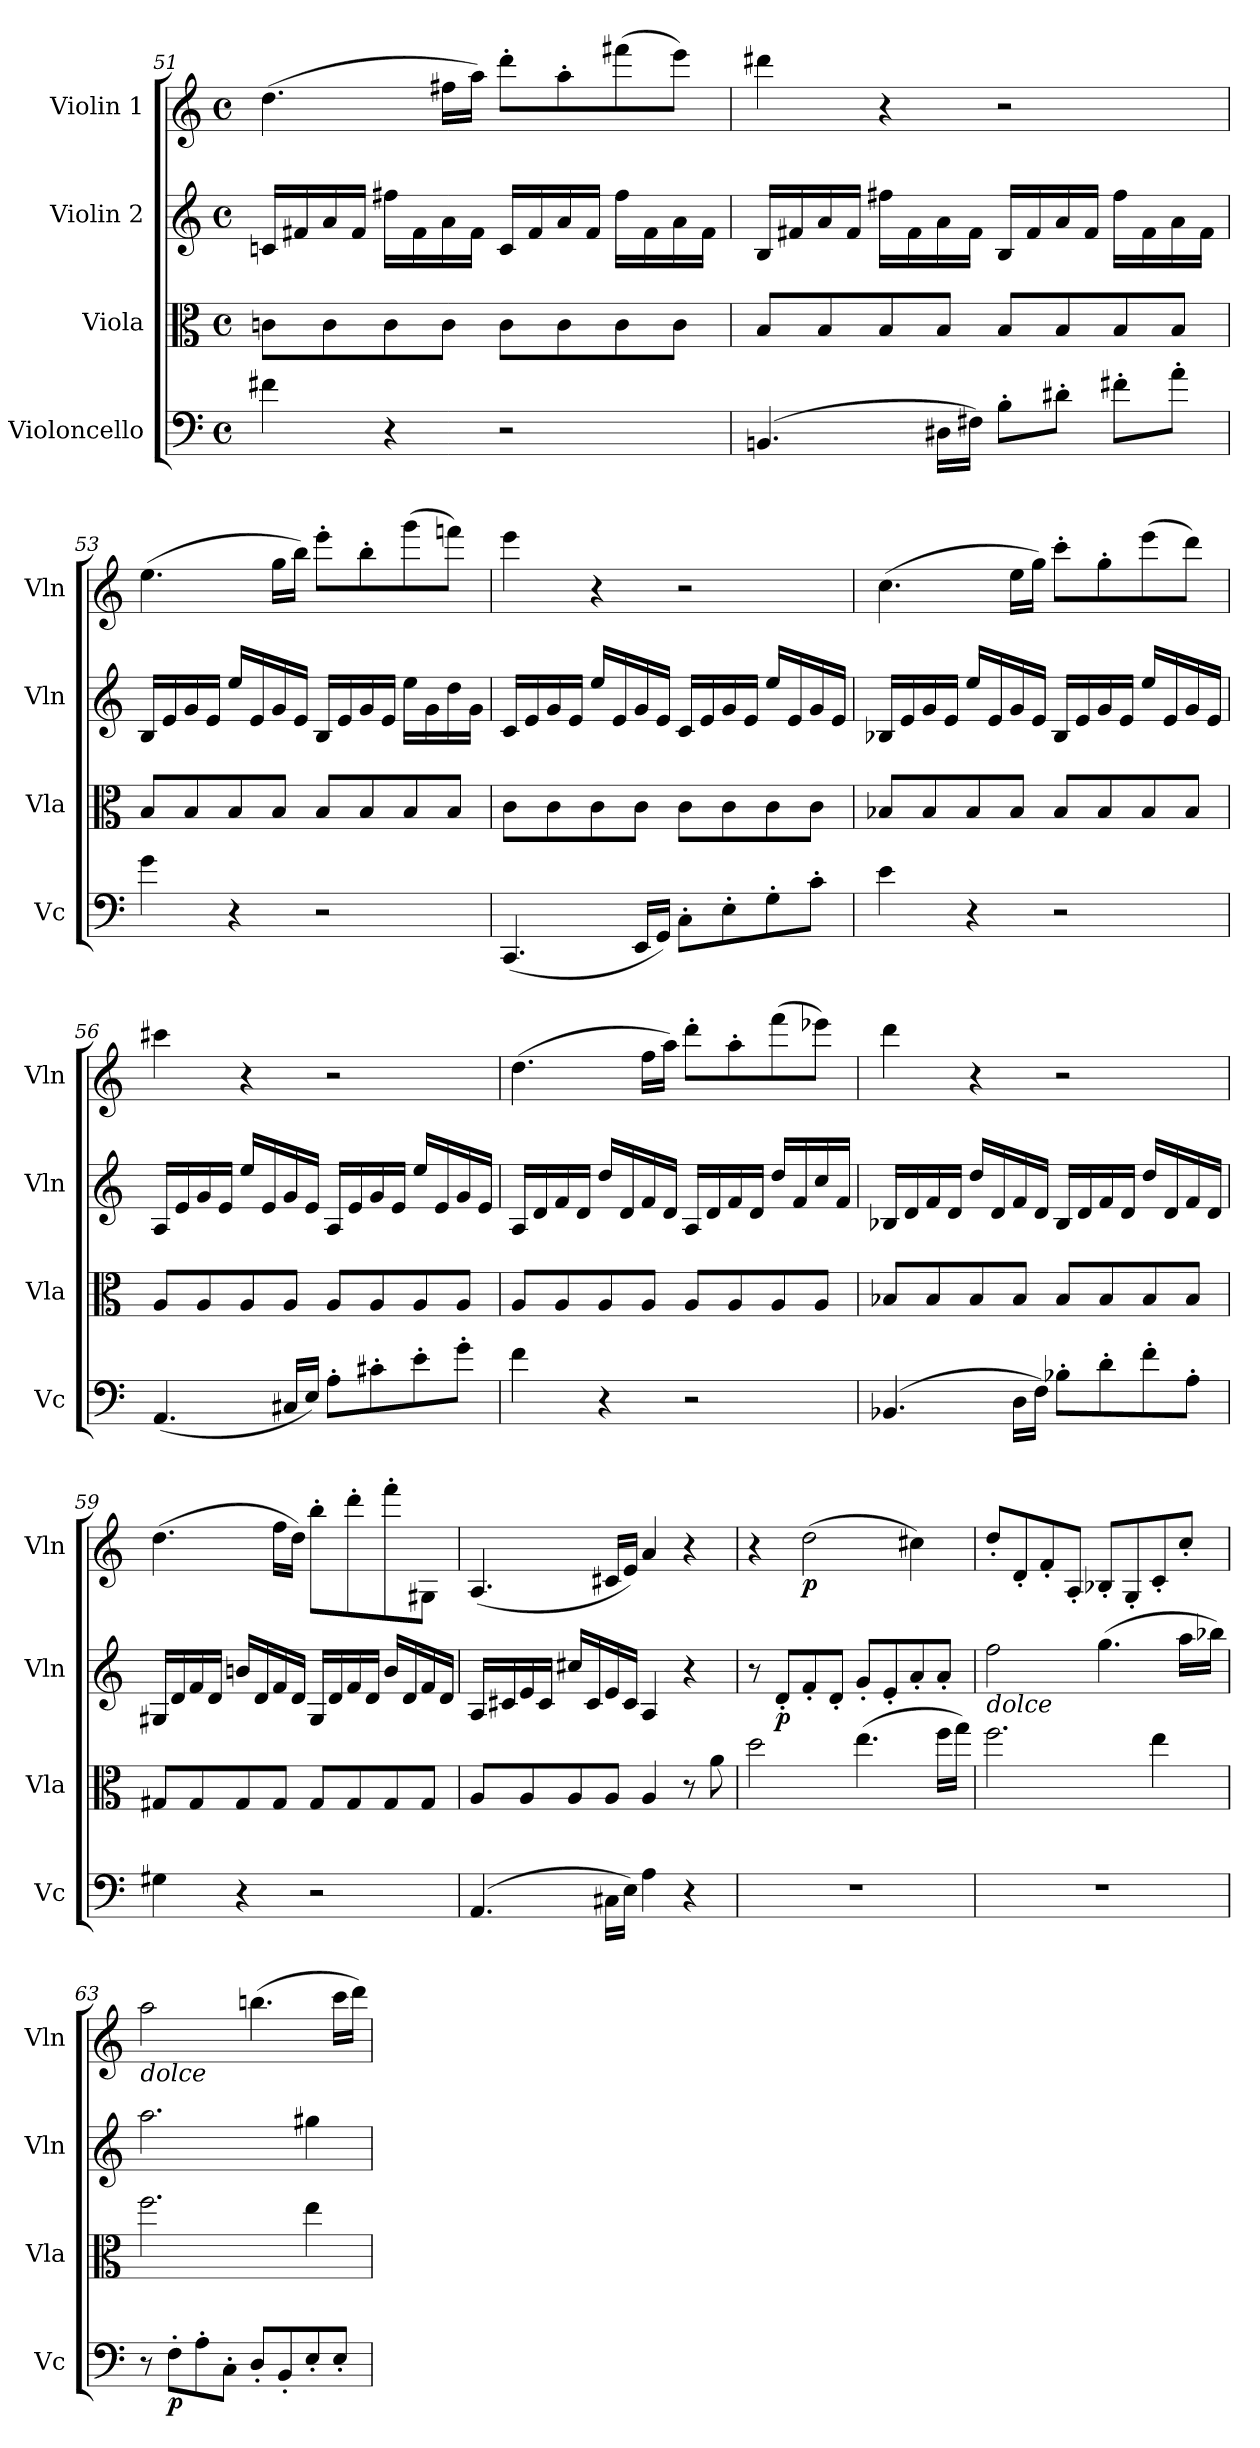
**kern	**dynam	**kern	**dynam	**kern	**dynam	**kern	**dynam
*part4	*part4	*part3	*part3	*part2	*part2	*part1	*part1
*staff4	*staff4	*staff3	*staff3	*staff2	*staff2	*staff1	*staff1
*I"Violoncello	*	*I"Viola	*	*I"Violin 2	*	*I"Violin 1	*
*I'Vc	*	*I'Vla	*	*I'Vln	*	*I'Vln	*
!!LO:LB:g=z
*clefF4	*	*clefC3	*	*clefG2	*	*clefG2	*
*k[]	*	*k[]	*	*k[]	*	*k[]	*
*M4/4	*	*M4/4	*	*M4/4	*	*M4/4	*
*met(c)	*	*met(c)	*	*met(c)	*	*met(c)	*
=51	=51	=51	=51	=51	=51	=51	=51
4f#X\	.	8cn\L	.	16cn/LL	.	(4.dd\	.
.	.	.	.	16f#X/	.	.	.
.	.	8c\	.	16a/	.	.	.
.	.	.	.	16f#/JJ	.	.	.
4r	.	8c\	.	16ff#X\LL	.	.	.
.	.	.	.	16f#\	.	.	.
.	.	8c\J	.	16a\	.	16ff#X\LL	.
.	.	.	.	16f#\JJ	.	16aa\JJ)	.
2r	.	8c\L	.	16c/LL	.	8ddd'\L	.
.	.	.	.	16f#/	.	.	.
.	.	8c\	.	16a/	.	8aa'\	.
.	.	.	.	16f#/JJ	.	.	.
.	.	8c\	.	16ff#\LL	.	(8fff#X\	.
.	.	.	.	16f#\	.	.	.
.	.	8c\J	.	16a\	.	8eee\J)	.
.	.	.	.	16f#\JJ	.	.	.
=52	=52	=52	=52	=52	=52	=52	=52
(4.BBn/	.	8B/L	.	16B/LL	.	4ddd#X\	.
.	.	.	.	16f#X/	.	.	.
.	.	8B/	.	16a/	.	.	.
.	.	.	.	16f#/JJ	.	.	.
.	.	8B/	.	16ff#X\LL	.	4r	.
.	.	.	.	16f#\	.	.	.
16D#X\LL	.	8B/J	.	16a\	.	.	.
16F#X\JJ)	.	.	.	16f#\JJ	.	.	.
8B'\L	.	8B/L	.	16B/LL	.	2r	.
.	.	.	.	16f#/	.	.	.
8d#X'\J	.	8B/	.	16a/	.	.	.
.	.	.	.	16f#/JJ	.	.	.
8f#X'\L	.	8B/	.	16ff#\LL	.	.	.
.	.	.	.	16f#\	.	.	.
8a'\J	.	8B/J	.	16a\	.	.	.
.	.	.	.	16f#\JJ	.	.	.
!!LO:LB:g=z
=53	=53	=53	=53	=53	=53	=53	=53
4g\	.	8B/L	.	16B/LL	.	(4.ee\	.
.	.	.	.	16e/	.	.	.
.	.	8B/	.	16g/	.	.	.
.	.	.	.	16e/JJ	.	.	.
4r	.	8B/	.	16ee/LL	.	.	.
.	.	.	.	16e/	.	.	.
.	.	8B/J	.	16g/	.	16gg\LL	.
.	.	.	.	16e/JJ	.	16bb\JJ)	.
2r	.	8B/L	.	16B/LL	.	8eee'\L	.
.	.	.	.	16e/	.	.	.
.	.	8B/	.	16g/	.	8bb'\	.
.	.	.	.	16e/JJ	.	.	.
.	.	8B/	.	16ee\LL	.	(8ggg\	.
.	.	.	.	16g\	.	.	.
.	.	8B/J	.	16dd\	.	8fffn\J)	.
.	.	.	.	16g\JJ	.	.	.
!!LO:LB:g=z
=54	=54	=54	=54	=54	=54	=54	=54
(4.CC/	.	8c\L	.	16c/LL	.	4eee\	.
.	.	.	.	16e/	.	.	.
.	.	8c\	.	16g/	.	.	.
.	.	.	.	16e/JJ	.	.	.
.	.	8c\	.	16ee/LL	.	4r	.
.	.	.	.	16e/	.	.	.
16EE/LL	.	8c\J	.	16g/	.	.	.
16GG/JJ)	.	.	.	16e/JJ	.	.	.
8C'\L	.	8c\L	.	16c/LL	.	2r	.
.	.	.	.	16e/	.	.	.
8E'\	.	8c\	.	16g/	.	.	.
.	.	.	.	16e/JJ	.	.	.
8G'\	.	8c\	.	16ee/LL	.	.	.
.	.	.	.	16e/	.	.	.
8c'\J	.	8c\J	.	16g/	.	.	.
.	.	.	.	16e/JJ	.	.	.
=55	=55	=55	=55	=55	=55	=55	=55
4e\	.	8B-X/L	.	16B-X/LL	.	(4.cc\	.
.	.	.	.	16e/	.	.	.
.	.	8B-/	.	16g/	.	.	.
.	.	.	.	16e/JJ	.	.	.
4r	.	8B-/	.	16ee/LL	.	.	.
.	.	.	.	16e/	.	.	.
.	.	8B-/J	.	16g/	.	16ee\LL	.
.	.	.	.	16e/JJ	.	16gg\JJ)	.
2r	.	8B-/L	.	16B-/LL	.	8ccc'\L	.
.	.	.	.	16e/	.	.	.
.	.	8B-/	.	16g/	.	8gg'\	.
.	.	.	.	16e/JJ	.	.	.
.	.	8B-/	.	16ee/LL	.	(8eee\	.
.	.	.	.	16e/	.	.	.
.	.	8B-/J	.	16g/	.	8ddd\J)	.
.	.	.	.	16e/JJ	.	.	.
!!LO:LB:g=z
=56	=56	=56	=56	=56	=56	=56	=56
(<4.AA/	.	8A/L	.	16A/LL	.	4ccc#X\	.
.	.	.	.	16e/	.	.	.
.	.	8A/	.	16g/	.	.	.
.	.	.	.	16e/JJ	.	.	.
.	.	8A/	.	16ee/LL	.	4r	.
.	.	.	.	16e/	.	.	.
16C#X/LL	.	8A/J	.	16g/	.	.	.
16E/JJ)	.	.	.	16e/JJ	.	.	.
8A'\L	.	8A/L	.	16A/LL	.	2r	.
.	.	.	.	16e/	.	.	.
8c#X'\	.	8A/	.	16g/	.	.	.
.	.	.	.	16e/JJ	.	.	.
8e'\	.	8A/	.	16ee/LL	.	.	.
.	.	.	.	16e/	.	.	.
8g'\J	.	8A/J	.	16g/	.	.	.
.	.	.	.	16e/JJ	.	.	.
!!LO:LB:g=z
=57	=57	=57	=57	=57	=57	=57	=57
4f\	.	8A/L	.	16A/LL	.	(4.dd\	.
.	.	.	.	16d/	.	.	.
.	.	8A/	.	16f/	.	.	.
.	.	.	.	16d/JJ	.	.	.
4r	.	8A/	.	16dd/LL	.	.	.
.	.	.	.	16d/	.	.	.
.	.	8A/J	.	16f/	.	16ff\LL	.
.	.	.	.	16d/JJ	.	16aa\JJ)	.
2r	.	8A/L	.	16A/LL	.	8ddd'\L	.
.	.	.	.	16d/	.	.	.
.	.	8A/	.	16f/	.	8aa'\	.
.	.	.	.	16d/JJ	.	.	.
.	.	8A/	.	16dd/LL	.	(8fff\	.
.	.	.	.	16f/	.	.	.
.	.	8A/J	.	16cc/	.	8eee-X\J)	.
.	.	.	.	16f/JJ	.	.	.
=58	=58	=58	=58	=58	=58	=58	=58
(4.BB-X/	.	8B-X/L	.	16B-X/LL	.	4ddd\	.
.	.	.	.	16d/	.	.	.
.	.	8B-/	.	16f/	.	.	.
.	.	.	.	16d/JJ	.	.	.
.	.	8B-/	.	16dd/LL	.	4r	.
.	.	.	.	16d/	.	.	.
16D\LL	.	8B-/J	.	16f/	.	.	.
16F\JJ)	.	.	.	16d/JJ	.	.	.
8B-X'\L	.	8B-/L	.	16B-/LL	.	2r	.
.	.	.	.	16d/	.	.	.
8d'\	.	8B-/	.	16f/	.	.	.
.	.	.	.	16d/JJ	.	.	.
8f'\	.	8B-/	.	16dd/LL	.	.	.
.	.	.	.	16d/	.	.	.
8A'\J	.	8B-/J	.	16f/	.	.	.
.	.	.	.	16d/JJ	.	.	.
!!LO:PB:g=z
=59	=59	=59	=59	=59	=59	=59	=59
4G#X\	.	8G#X/L	.	16G#X/LL	.	(4.dd\	.
.	.	.	.	16d/	.	.	.
.	.	8G#/	.	16f/	.	.	.
.	.	.	.	16d/JJ	.	.	.
4r	.	8G#/	.	16bn/LL	.	.	.
.	.	.	.	16d/	.	.	.
.	.	8G#/J	.	16f/	.	16ff\LL	.
.	.	.	.	16d/JJ	.	16dd\JJ)	.
2r	.	8G#/L	.	16G#/LL	.	8bb'\L	.
.	.	.	.	16d/	.	.	.
.	.	8G#/	.	16f/	.	8ddd'\	.
.	.	.	.	16d/JJ	.	.	.
.	.	8G#/	.	16b/LL	.	8fff'\	.
.	.	.	.	16d/	.	.	.
.	.	8G#/J	.	16f/	.	8G#X\J	.
.	.	.	.	16d/JJ	.	.	.
!!LO:LB:g=z
=60	=60	=60	=60	=60	=60	=60	=60
(<4.AA/	.	8A/L	.	16A/LL	.	(4.A/	.
.	.	.	.	16c#X/	.	.	.
.	.	8A/	.	16e/	.	.	.
.	.	.	.	16c#/JJ	.	.	.
.	.	8A/	.	16cc#X/LL	.	.	.
.	.	.	.	16c#/	.	.	.
16C#X\LL	.	8A/J	.	16e/	.	16c#X/LL	.
16E\JJ)	.	.	.	16c#/JJ	.	16e/JJ)	.
4A\	.	4A/	.	4A/	.	4a/	.
4r	.	8r	.	4r	.	4r	.
!	!	!	!LO:DY:b	!	!	!	!
!	!	!	!LO:DY:n=1:b	!	!	!	!
.	.	8a\	p other-dynamics	.	.	.	.
=61	=61	=61	=61	=61	=61	=61	=61
1r	.	2dd\	.	8r	.	4r	.
!	!	!	!	!	!LO:DY:b	!	!
.	.	.	.	8d'/L	p	.	.
!	!	!	!	!	!	!	!LO:DY:b
.	.	.	.	8f'/	.	(2dd\	p
.	.	.	.	8d'/J	.	.	.
.	.	(4.ee\	.	8g'/L	.	.	.
.	.	.	.	8e'/	.	.	.
.	.	.	.	8a'/	.	4cc#X\)	.
.	.	16ff\LL	.	8a'/J	.	.	.
.	.	16gg\JJ)	.	.	.	.	.
=62	=62	=62	=62	=62	=62	=62	=62
!	!	!	!	!LO:TX:b:i:t=dolce	!	!	!
1r	.	2.ff\	.	2ff\	.	8dd'/L	.
.	.	.	.	.	.	8d'/	.
.	.	.	.	.	.	8f'/	.
.	.	.	.	.	.	8A'/J	.
.	.	.	.	(4.gg\	.	8B-X'/L	.
.	.	.	.	.	.	8G'/	.
.	.	4ee\	.	.	.	8c'/	.
.	.	.	.	16aa\LL	.	8cc'/J	.
.	.	.	.	16bb-X\JJ)	.	.	.
=63	=63	=63	=63	=63	=63	=63	=63
!	!	!	!	!	!	!LO:TX:b:i:t=dolce	!
8r	.	2.ff\	.	2.aa\	.	2aa\	.
!	!LO:DY:b	!	!	!	!	!	!
8F'\L	p	.	.	.	.	.	.
8A'\	.	.	.	.	.	.	.
8C'\J	.	.	.	.	.	.	.
8D'/L	.	.	.	.	.	(4.bbn\	.
8BB'/	.	.	.	.	.	.	.
8E'/	.	4ee\	.	4gg#X\	.	.	.
8E'/J	.	.	.	.	.	16ccc\LL	.
.	.	.	.	.	.	16ddd\JJ)	.
=	=	=	=	=	=	=	=
*-	*-	*-	*-	*-	*-	*-	*-
